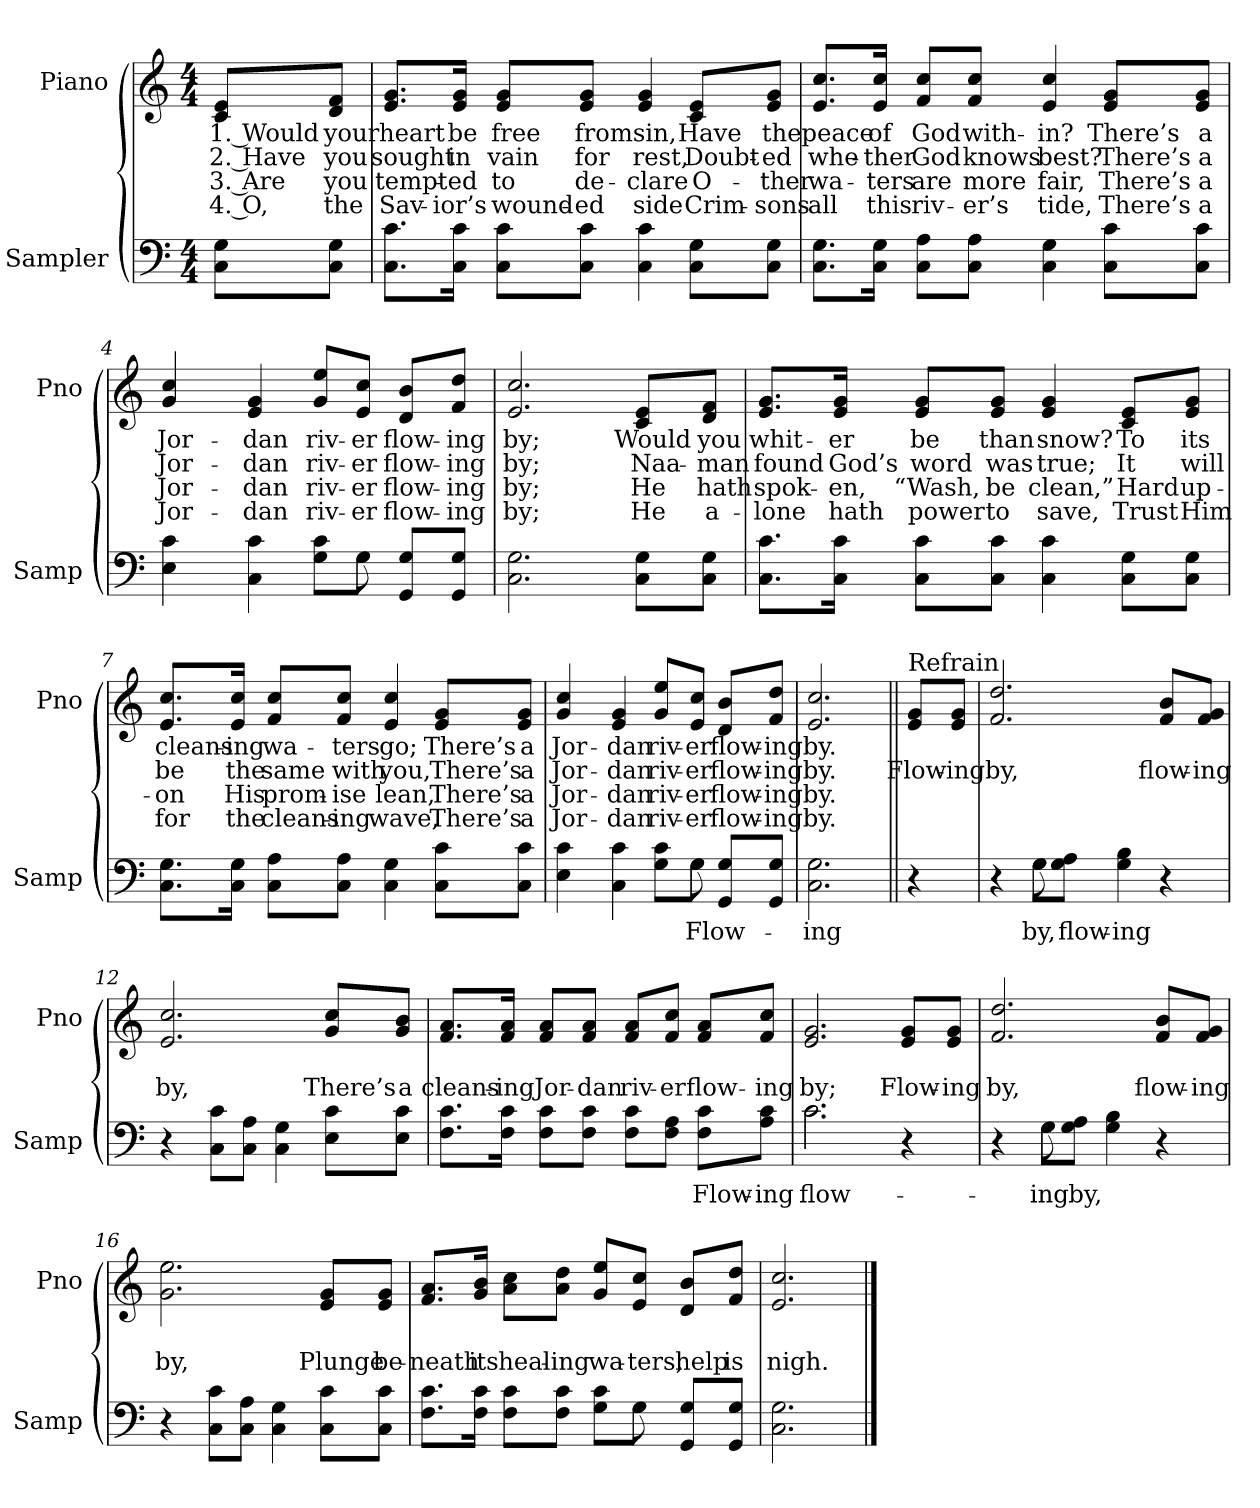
**kern	**text	**kern	**text	**text	**text	**text
*part2	*part2	*part1	*part1	*part1	*part1	*part1
*staff2	*staff2	*staff1	*staff1	*staff1	*staff1	*staff1
*I"Sampler	*	*I"Piano	*	*	*	*
*I'Samp	*	*I'Pno	*	*	*	*
*clefF4	*	*clefG2	*	*	*	*
*M4/4	*	*M4/4	*	*	*	*
=1	=1	=1	=1	=1	=1	=1
8C\ 8G\L	.	8c/ 8e/L	1. Would	2. Have	3. Are	4. O,
8C\ 8G\J	.	8d/ 8f/J	your	you	you	the
=2	=2	=2	=2	=2	=2	=2
8.C\ 8.c\L	.	8.e/ 8.g/L	heart	sought	tempt-	Sav-
16C\ 16c\Jk	.	16e/ 16g/Jk	be	in	-ed	-ior’s
8C\ 8c\L	.	8e/ 8g/L	free	vain	to	wound-
8C\ 8c\J	.	8e/ 8g/J	from	for	de-	-ed
4C 4c	.	4e 4g	sin,	rest,	-clare	side
8C\ 8G\L	.	8c/ 8e/L	Have	Doubt-	O-	Crim-
8C\ 8G\J	.	8e/ 8g/J	the	-ed	-ther	-sons
=3	=3	=3	=3	=3	=3	=3
8.C\ 8.G\L	.	8.e/ 8.cc/L	peace	whe-	wa-	all
16C\ 16G\Jk	.	16e/ 16cc/Jk	of	-ther	-ters	this
8C\ 8A\L	.	8f/ 8cc/L	God	God	are	riv-
8C\ 8A\J	.	8f/ 8cc/J	with-	knows	more	-er’s
4C 4G	.	4e 4cc	-in?	best?	fair,	tide,
8C\ 8c\L	.	8e/ 8g/L	There’s	There’s	There’s	There’s
8C\ 8c\J	.	8e/ 8g/J	a	a	a	a
=4	=4	=4	=4	=4	=4	=4
*^	*	*	*	*	*	*
4E 4c	8ryy	.	4g 4cc	Jor-	Jor-	Jor-	Jor-
*v	*v	*	*	*	*	*	*
4C 4c	.	4e 4g	-dan	-dan	-dan	-dan
8G\ 8c\L	.	8g/ 8ee/L	riv-	riv-	riv-	riv-
*^	*	*	*	*	*	*
8G\J	8G	.	8e/ 8cc/J	-er	-er	-er	-er
8GG/ 8G/L	4ryy	.	8d/ 8b/L	flow-	flow-	flow-	flow-
8GG/ 8G/J	.	.	8f/ 8dd/J	-ing	-ing	-ing	-ing
*v	*v	*	*	*	*	*	*
=5	=5	=5	=5	=5	=5	=5
2.C 2.G	.	2.e 2.cc	by;	by;	by;	by;
8C\ 8G\L	.	8c/ 8e/L	Would	Naa-	He	He
8C\ 8G\J	.	8d/ 8f/J	you	-man	hath	a-
=6	=6	=6	=6	=6	=6	=6
8.C\ 8.c\L	.	8.e/ 8.g/L	whit-	found	spok-	-lone
16C\ 16c\Jk	.	16e/ 16g/Jk	-er	God’s	-en,	hath
8C\ 8c\L	.	8e/ 8g/L	be	word	“Wash,	power
8C\ 8c\J	.	8e/ 8g/J	than	was	be	to
4C 4c	.	4e 4g	snow?	true;	clean,”	save,
8C\ 8G\L	.	8c/ 8e/L	To	It	Hard	Trust
8C\ 8G\J	.	8e/ 8g/J	its	will	up-	Him
=7	=7	=7	=7	=7	=7	=7
8.C\ 8.G\L	.	8.e/ 8.cc/L	cleans-	be	-on	for
16C\ 16G\Jk	.	16e/ 16cc/Jk	-ing	the	His	the
8C\ 8A\L	.	8f/ 8cc/L	wa-	same	prom-	cleans-
8C\ 8A\J	.	8f/ 8cc/J	-ters	with	-ise	-ing
4C 4G	.	4e 4cc	go;	you,	lean,	wave,
8C\ 8c\L	.	8e/ 8g/L	There’s	There’s	There’s	There’s
8C\ 8c\J	.	8e/ 8g/J	a	a	a	a
=8	=8	=8	=8	=8	=8	=8
*^	*	*	*	*	*	*
4E 4c	8ryy	.	4g 4cc	Jor-	Jor-	Jor-	Jor-
*v	*v	*	*	*	*	*	*
4C 4c	.	4e 4g	-dan	-dan	-dan	-dan
8G\ 8c\L	.	8g/ 8ee/L	riv-	riv-	riv-	riv-
*^	*	*	*	*	*	*
8G\J	8G	Flow-	8e/ 8cc/J	-er	-er	-er	-er
8GG/ 8G/L	4ryy	.	8d/ 8b/L	flow-	flow-	flow-	flow-
8GG/ 8G/J	.	.	8f/ 8dd/J	-ing	-ing	-ing	-ing
*v	*v	*	*	*	*	*	*
=9	=9	=9	=9	=9	=9	=9
2.C 2.G	-ing	2.e 2.cc	by.	by.	by.	by.
=10||	=10||	=10||	=10||	=10||	=10||	=10||
!	!	!LO:TX:t=Refrain	!	!	!	!
4r	.	8e/ 8g/L	.	Flow-	.	.
.	.	8e/ 8g/J	.	-ing	.	.
=11	=11	=11	=11	=11	=11	=11
*^	*	*	*	*	*	*
4r	4ryy	.	2.f 2.dd	.	by,	.	.
8G\L	8G	by,	.	.	.	.	.
8G\ 8A\J	2ryy	flow-	.	.	.	.	.
4G 4B	.	-ing	.	.	.	.	.
4r	.	.	8f/ 8b/L	.	flow-	.	.
.	8ryy	.	8f/ 8g/J	.	-ing	.	.
*v	*v	*	*	*	*	*	*
=12	=12	=12	=12	=12	=12	=12
4r	.	2.e 2.cc	.	by,	.	.
8C\ 8c\L	.	.	.	.	.	.
8C\ 8A\J	.	.	.	.	.	.
4C 4G	.	.	.	.	.	.
8E\ 8c\L	.	8g/ 8cc/L	.	There’s	.	.
8E\ 8c\J	.	8g/ 8b/J	.	a	.	.
=13	=13	=13	=13	=13	=13	=13
8.F\ 8.c\L	.	8.f/ 8.a/L	.	cleans-	.	.
16F\ 16c\Jk	.	16f/ 16a/Jk	.	-ing	.	.
8F\ 8c\L	.	8f/ 8a/L	.	Jor-	.	.
8F\ 8c\J	.	8f/ 8a/J	.	-dan	.	.
8F\ 8c\L	.	8f/ 8a/L	.	riv-	.	.
8F\ 8A\J	.	8f/ 8cc/J	.	-er	.	.
8F\ 8c\L	Flow-	8f/ 8a/L	.	flow-	.	.
8A\ 8c\J	-ing	8f/ 8cc/J	.	-ing	.	.
=14	=14	=14	=14	=14	=14	=14
*^	*	*	*	*	*	*
2.c\	2.c	flow-	2.e 2.g	.	by;	.	.
4r	4ryy	.	8e/ 8g/L	.	Flow-	.	.
.	.	.	8e/ 8g/J	.	-ing	.	.
=15	=15	=15	=15	=15	=15	=15	=15
4r	4ryy	.	2.f 2.dd	.	by,	.	.
8G\L	8G	-ing	.	.	.	.	.
8G\ 8A\J	2ryy	by,	.	.	.	.	.
4G 4B	.	.	.	.	.	.	.
4r	.	.	8f/ 8b/L	.	flow-	.	.
.	8ryy	.	8f/ 8g/J	.	-ing	.	.
*v	*v	*	*	*	*	*	*
=16	=16	=16	=16	=16	=16	=16
4r	.	2.g 2.ee	.	by,	.	.
8C\ 8c\L	.	.	.	.	.	.
8C\ 8A\J	.	.	.	.	.	.
4C 4G	.	.	.	.	.	.
8C\ 8c\L	.	8e/ 8g/L	.	Plunge	.	.
8C\ 8c\J	.	8e/ 8g/J	.	be-	.	.
=17	=17	=17	=17	=17	=17	=17
*^	*	*	*	*	*	*
8.F\ 8.c\L	8ryy	.	8.f/ 8.a/L	.	-neath	.	.
*v	*v	*	*	*	*	*	*
16F\ 16c\Jk	.	16g/ 16b/Jk	.	its	.	.
8F\ 8c\L	.	8a\ 8cc\L	.	heal-	.	.
8F\ 8c\J	.	8a\ 8dd\J	.	-ing	.	.
8G\ 8c\L	.	8g/ 8ee/L	.	wa-	.	.
*^	*	*	*	*	*	*
8G\J	8G	.	8e/ 8cc/J	.	-ters,	.	.
8GG/ 8G/L	4ryy	.	8d/ 8b/L	.	help	.	.
8GG/ 8G/J	.	.	8f/ 8dd/J	.	is	.	.
*v	*v	*	*	*	*	*	*
=18	=18	=18	=18	=18	=18	=18
2.C 2.G	.	2.e 2.cc	.	nigh.	.	.
==	==	==	==	==	==	==
*-	*-	*-	*-	*-	*-	*-
